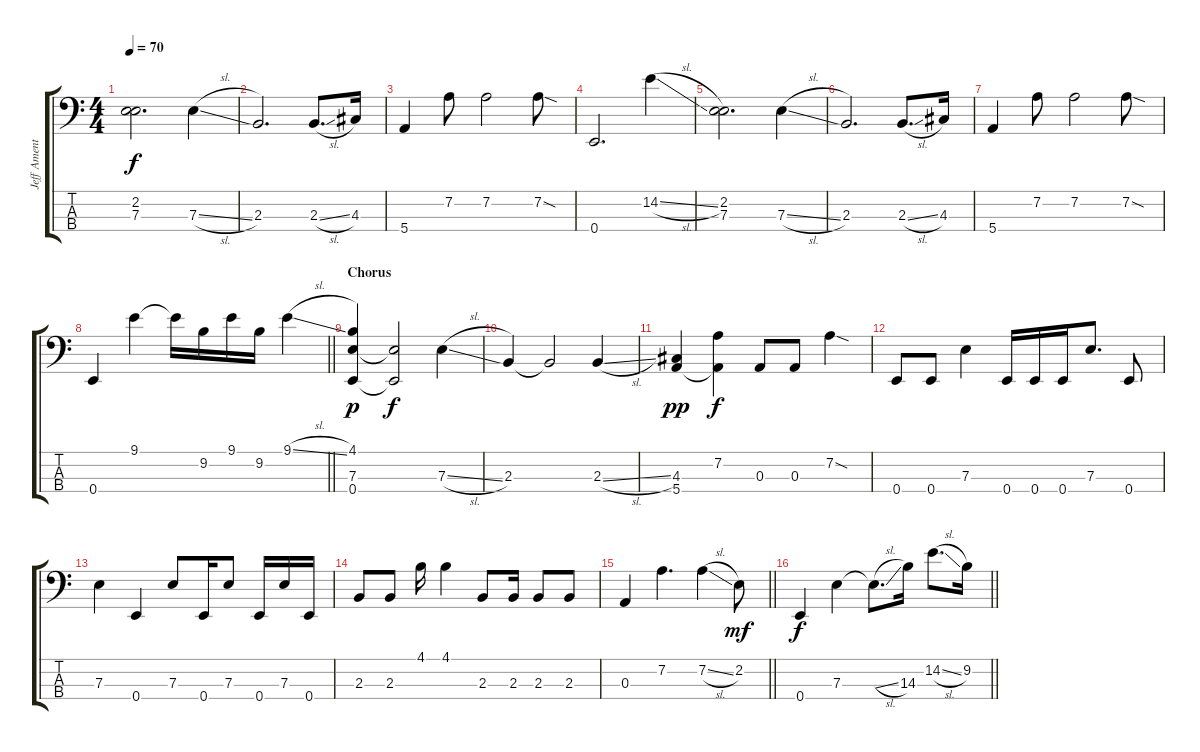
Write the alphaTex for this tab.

\track ("Jeff Ament" "Jeff Ament") {instrument electricbassfinger}
\staff {score tabs}
\tuning (G2 D2 A1 E1) {hide}
\ts (4 4)
\tempo 70
\clef f4
\ks c
(2.2 7.3).2{d dy f} 7.3{sl}.4 |
2.3.2{d} 2.3{sl}.8{d} 4.3.16 |
5.4.4 7.2.8 7.2.2 7.2{sod}.8 |
0.4.2{d} 14.2{sl}.4 |
(2.2 7.3).2{d} 7.3{sl}.4 |
2.3.2{d} 2.3{sl}.8{d} 4.3.16 |
5.4.4 7.2.8 7.2.2 7.2{sod}.8 |
\barLineRight lightlight
0.4.4 9.1.4 9.1{t}.16 9.2.16 9.1.16 9.2.16 9.1{sl}.4 |
\section ("" "Chorus")
(4.1 7.3 0.4).4{dy p} (7.3{t} 0.4{t}).2{dy f} 7.3{sl}.4 |
2.3.4 2.3{t}.2 2.3{sl}.4 |
(4.3 5.4).4{dy pp} (7.2 5.4{t}).4{dy f} 0.3.8 0.3.8 7.2{sod}.4 |
0.4.8 0.4.8 7.3.4 0.4.16 0.4.16 0.4.16 7.3.8{d} 0.4.8 |
7.3.4 0.4.4 7.3.8 0.4.16 7.3.8 0.4.16 7.3.16 0.4.16 |
2.3.8 2.3.8 4.1.16 4.1.4 2.3.8 2.3.16 2.3.8 2.3.8 |
\barLineRight lightlight
0.3.4 7.2.4{d} 7.2{sl}.4 2.2.8{dy mf} |
\barLineRight lightlight
0.4.4{dy f} 7.3.4 7.3{sl t}.8{d} 14.3.16 14.2{sl}.8{d} 9.2.16
